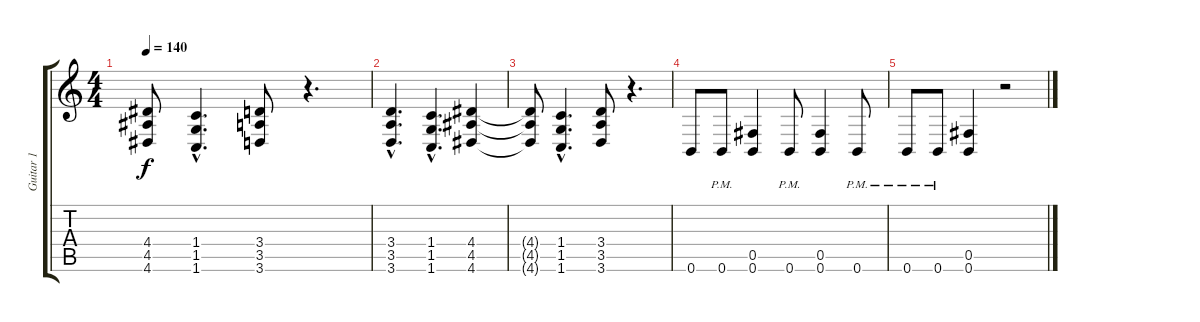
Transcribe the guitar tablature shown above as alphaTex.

\track ("Guitar 1" "Guitar 1") {instrument distortionguitar}
\staff {score tabs}
\tuning (Db4 Ab3 E3 B2 Gb2 B1) {hide}
\ts (4 4)
\tempo 140
\clef g2
\ks c
(4.4{t} 4.5{t} 4.6{t}).8{dy f} (1.4{hac} 1.5{hac} 1.6{hac}).4{d} (3.4 3.5 3.6).8 r.4{d} |
(3.4{hac} 3.5{hac} 3.6{hac}).4{d} (1.4{hac} 1.5{hac} 1.6{hac}).4{d} (4.4 4.5 4.6).4 |
(4.4{t} 4.5{t} 4.6{t}).8 (1.4{hac} 1.5{hac} 1.6{hac}).4{d} (3.4 3.5 3.6).8 r.4{d} |
0.6.8 0.6{pm}.8 (0.5 0.6).4 0.6{pm}.8 (0.5 0.6).4 0.6{pm}.8 |
0.6{pm}.8 0.6{pm}.8 (0.5 0.6).4 r.2
